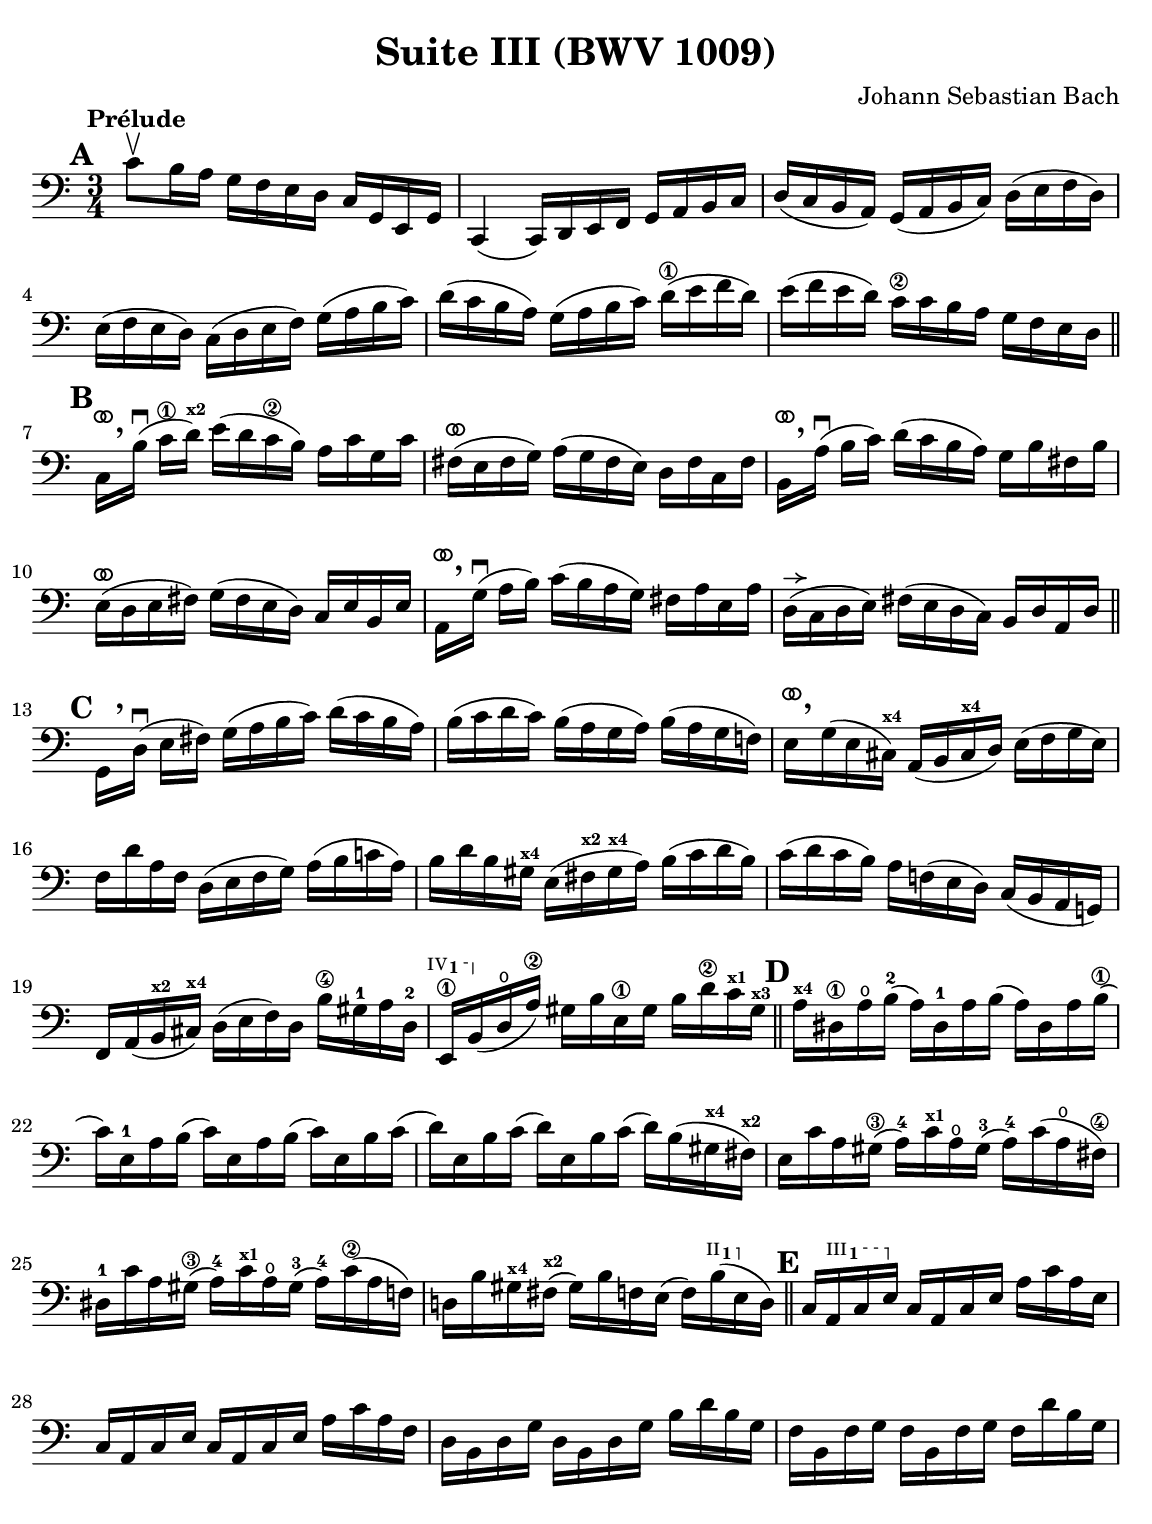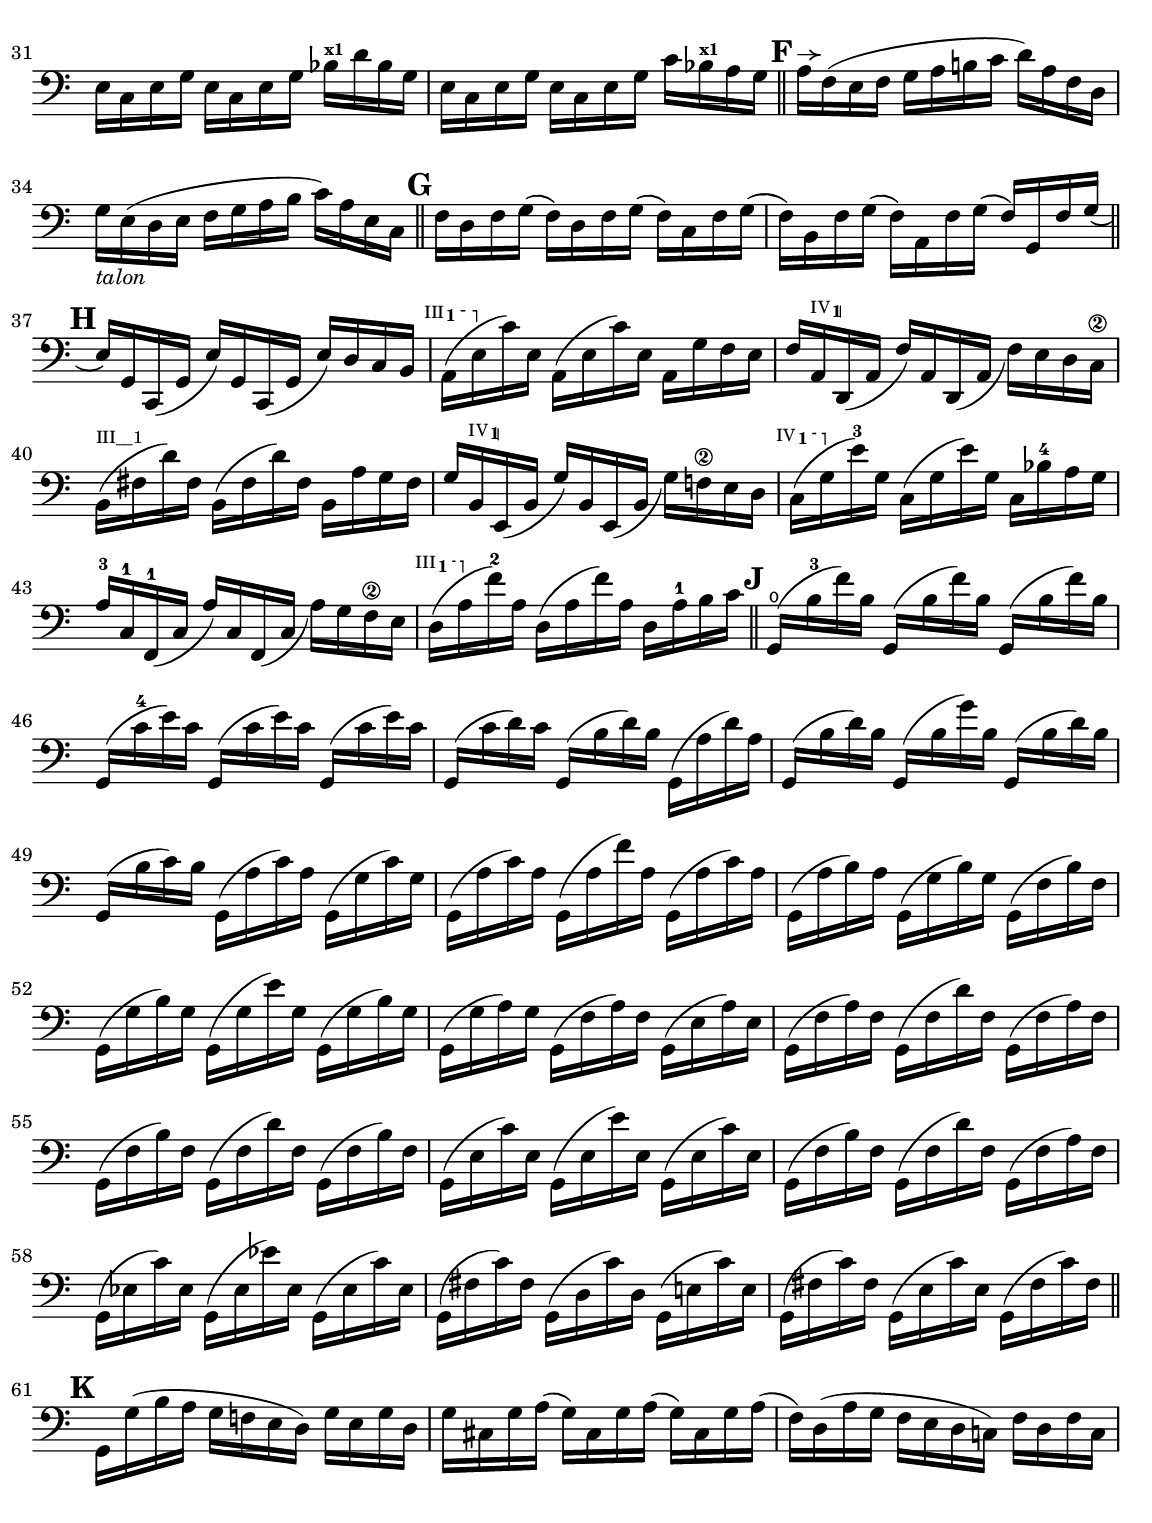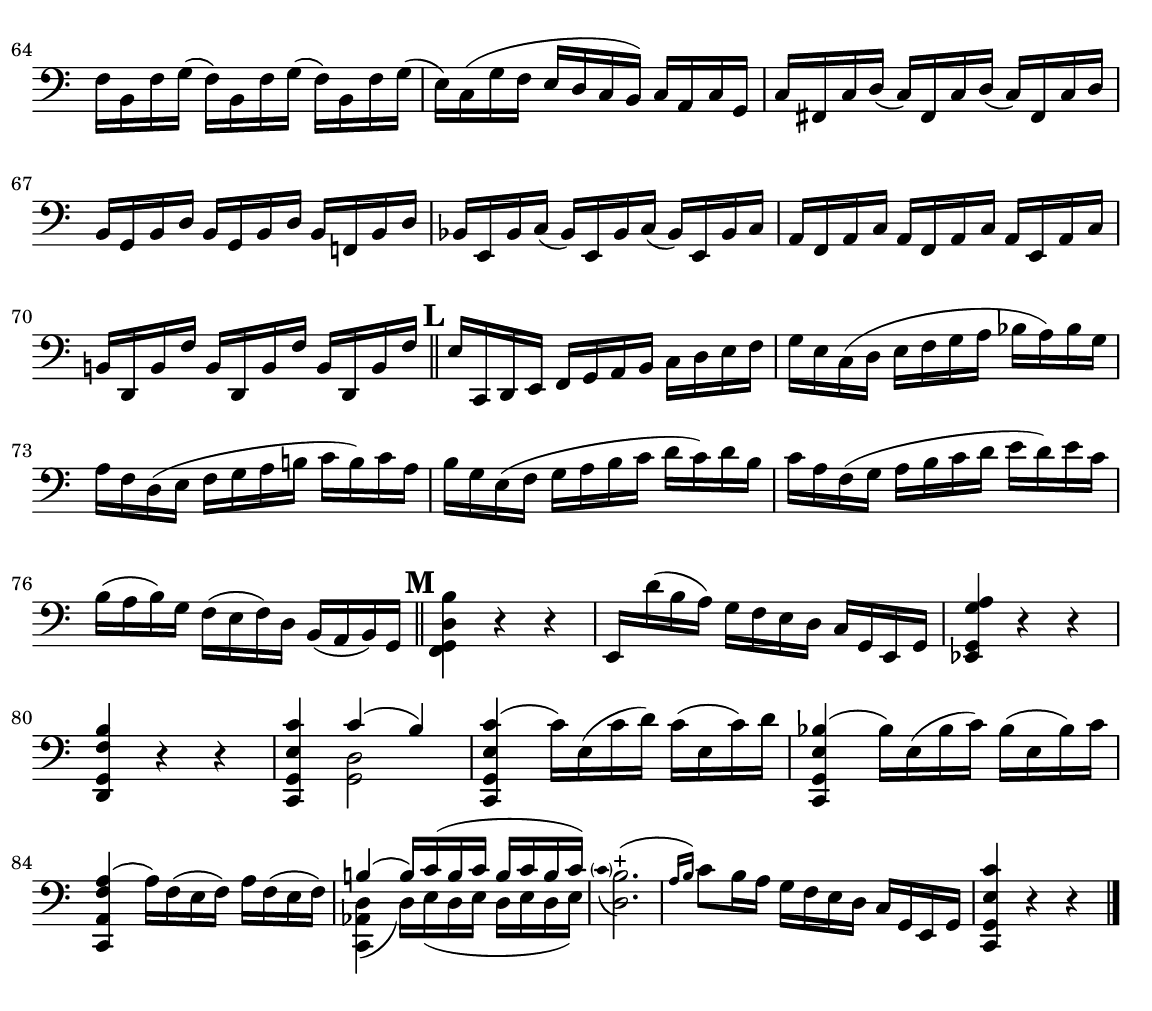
#(set-global-staff-size 21)

\version "2.18.2"

\header {
  title = "Suite III (BWV 1009)"
  composer = "Johann Sebastian Bach"
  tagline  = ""
}

\language "italiano"

% iPad Pro 12.9

\paper {
  paper-width  = 195\mm
  paper-height = 260\mm
  indent = #0
  page-count = #3
  line-width = #184
  print-page-number = ##f
  ragged-last-bottom = ##t
  ragged-bottom = ##f
%  ragged-last = ##t
}

% \phrasingSlurDashed
% \SlurDashed
% \slurSolid

allongerUne = \markup {
  \center-column {
    \combine
    \draw-line #'(-2 . 0)
    \arrow-head #X #RIGHT ##f
  }
}

ringsps = #"
  0.15 setlinewidth
  0.9 0.6 moveto
  0.4 0.6 0.5 0 361 arc
  stroke
  1.0 0.6 0.5 0 361 arc
  stroke
  "

vibrato = \markup {
  \with-dimensions #'(-0.2 . 1.6) #'(0 . 1.2)
  \postscript #ringsps
}

startModernBarre =
#(define-event-function (parser location fretnum partial)
   (number? number?)
    #{
      \tweak bound-details.left.text
        \markup
          \teeny \concat {
          #(format #f "~@r" fretnum)
          \hspace #.2
          \lower #.3 \small \bold \fontsize #-2 #(number->string partial)
          \hspace #.5
        }
      \tweak font-size -1
      \tweak font-shape #'upright
      \tweak style #'dashed-line
      \tweak dash-fraction #0.3
      \tweak dash-period #1
      \tweak bound-details.left.stencil-align-dir-y #0.35
      \tweak bound-details.left.padding 2.5 % was 0.25
      \tweak bound-details.left.attach-dir -1
      \tweak bound-details.left-broken.text ##f
      \tweak bound-details.left-broken.attach-dir -1
      %% adjust the numeric values to fit your needs:
      \tweak bound-details.left-broken.padding 0.5 %% was 1.5
      \tweak bound-details.right-broken.padding 0
      \tweak bound-details.right.padding 0.25
      \tweak bound-details.right.attach-dir 2
      \tweak bound-details.right-broken.text ##f
      \tweak bound-details.right.text
        \markup
          \with-dimensions #'(0 . 0) #'(-.3 . 0) %% was (0 . -1)
          \draw-line #'(0 . -1)
      \startTextSpan
   #})

stopBarre = \stopTextSpan

% Analysis brackets under the staff

\layout {
  \context {
    \Voice
    \consists "Horizontal_bracket_engraver"
  }
}

\score {
  \new Staff {
    \override Hairpin.to-barline = ##f
    \override Beam.auto-knee-gap = #2
    \override ParenthesesItem.padding = #0.1
    \override ParenthesesItem.font-size = #-1
    \override BreathingSign.text = \markup {
      \translate #'(-1.75 . 1.6)
      \musicglyph #"scripts.rcomma"
    }

    \tempo "Prélude"
    \time 3/4
    \key do \major
    \clef "bass"
    
      \mark \default
      do'8\upbow si16 la16 sol16 fa16 mi16 re16 do16 sol,16 mi,16 sol,16
    | do,4( do,16) re,16 mi,16 fa,16 sol,16 la,16 si,16 do16
    | re16( do16 si,16 la,16) sol,16( la,16 si,16 do16) re16( mi16 fa16 re16)
    | mi16( fa16 mi16 re16) do16( re16 mi16 fa16) sol16( la16 si16 do'16)
    | re'16( do'16 si16 la16) sol16( la16 si16 do'16) re'16(\1 mi'16 fa'16 re'16)
    | mi'16( fa'16 mi'16 re'16) do'16\2 do'16 si16 la16 sol16 fa16 mi16 re16
    \bar "||" \mark \default
      do16[^\vibrato \breathe si16]\downbow( do'16\1 re'16)^\markup{\teeny\bold x2} 
      mi'16( re'16 do'16\2 si16) la16 do'16 sol16 do'16
    | fad16(^\vibrato mi16 fad16 sol16) la16( sol16 fad16 mi16) re16 fad16 do16 fad16
    | si,16[^\vibrato \breathe la16](\downbow si16 do'16) re'16( do'16 si16 la16) sol16 si16 fad16 si16
    | mi16(^\vibrato re16 mi16 fad16) sol16( fad16 mi16 re16) do16 mi16 si,16 mi16
    | la,16[^\vibrato \breathe sol16](\downbow la16 si16) do'16( si16 la16 sol16) fad16 la16 mi16 la16
    | re16(^\allongerUne do16 re16 mi16) fad16( mi16 re16 do16) si,16 re16 la,16 re16
    \bar "||" \mark \default
      sol,16_[ \breathe re16]\downbow( mi16 fad16) sol16( la16 si16 do'16) re'16( do'16 si16 la16)
    | si16( do'16 re'16 do'16) si16( la16 sol16 la16) si16( la16 sol16 fa!16)
    | mi16[^\vibrato \breathe sol16( mi16 dod16)]^\markup{\teeny\bold x4} 
      la,16( si,16 dod16^\markup{\teeny\bold x4} re16) mi16( fa16 sol16 mi16)
    | fa16 re'16 la16 fa16 re16( mi16 fa16 sol16) la16( si16 do'!16 la16)
    | si16 re'16 si16 sold16^\markup{\bold\teeny x4} mi16( fad16^\markup{\bold\teeny x2} 
      sold16^\markup{\bold\teeny x4} la16) si16( do'16 re'16 si16)
    | do'16( re'16 do'16 si16) la16 fa!16( mi16 re16) do16( si,16 la,16 sol,!16)
    | fa,16 la,16( si,16^\markup{\teeny\bold x2} dod16)^\markup{\teeny\bold x4} 
      re16( mi16 fa16) re16 si16\4 sold16-1 la16 re16-2
    \startModernBarre #4 #1 mi,16\1 si,16( \stopBarre re16\open la16)\2 
    sold16 si16 mi16\1 sold16 si16 re'16\2 do'16^\markup{\teeny\bold x1} 
    sold16^\markup{\teeny\bold x3}
    \bar "||" \mark \default
      la16^\markup{\teeny\bold x4} red16\1 la16\open si16(-2 la16) red16-1 la16 si16( 
      la16) red16 la16 si16(\1
    | do'16) mi16-1 la16 si16( do'16) mi16 la16 si16( do'16) mi16 si16 do'16(
    | re'16) mi16 si16 do'16( re'16) mi16 si16 do'16( re'16) si16( 
      sold16^\markup{\teeny\bold x4} fad16)^\markup{\teeny\bold x2}
    | mi16 do'16 la16 sold16(\3 la16)-4 do'16^\markup{\teeny\bold x1} 
      la16\open sold16(-3 la16)-4 do'16( la16\open fad16)\4
    | red16-1 do'16 la16 sold16(\3 la16)-4 do'16^\markup{\teeny\bold x1} 
      la16\open sold16(-3 la16)-4 do'16(\2 la16 fa!16)
    | re!16 si16 sold16^\markup{\teeny\bold x4} fad16(^\markup{\teeny\bold x2} 
      sold16) si16 fa!16 mi16( fa16) 
      \startModernBarre #2 #1 si16( mi16 \stopBarre re16)
    \bar "||" \mark \default
      do16 \startModernBarre #3 #1 la,16 
      do16 mi16 \stopBarre do16 la,16 do16 mi16 la16 do'16 la16 mi16
    | do16 la,16 do16 mi16 do16 la,16 do16 mi16 la16 do'16 la16 fa16
    | re16 si,16 re16 sol16 re16 si,16 re16 sol16 si16 re'16 si16 sol16
    | fa16 si,16 fa16 sol16 fa16 si,16 fa16 sol16 fa16 re'16 si16 sol16
    | mi16 do16 mi16 sol16 mi16 do16 mi16 sol16 sib16^\markup{\bold\teeny x1}
      re'16 sib16 sol16
    | mi16 do16 mi16 sol16 mi16 do16 mi16 sol16 do'16 sib16^\markup{\bold\teeny x1} la16 sol16
    \bar "||" \mark \default
      la16^\allongerUne fa16( mi16 fa16 sol16 la16 si!16 do'16 re'16) la16 fa16 re16
    | sol16_\markup{\small\italic talon} mi16( re16 mi16 fa16 sol16 la16 si16 do'16) la16 mi16 do16
    \bar "||" \mark \default
      fa16 re16 fa16 sol16( fa16) re16 fa16 sol16( fa16) do16 fa16 sol16(
    | fa16) si,16 fa16 sol16( fa16) la,16 fa16 sol16( fa16) sol,16 fa16 sol16(
    \bar "||" \mark \default
      mi16) sol,16 do,16( sol,16 mi16) sol,16 do,16( sol,16 mi16) re16 do16 si,16
      \startModernBarre #3 #1 la,16( mi16 \stopBarre 
      do'16) mi16 la,16( mi16 do'16) mi16 la,16 sol16 fa16 mi16
    | fa16 \startModernBarre #4 #1 la,16 re,16( \stopBarre 
      la,16 fa16) la,16 re,16_( la,16 fa16) mi16 re16 do16\2
    | si,16(^\markup{\teeny III__1} fad16 
      re'16) fad16 si,16( fad16 re'16) fad16 si,16 la16 sol16 fad16
    | sol16 \startModernBarre #4 #1 si,16 mi,16( \stopBarre 
      si,16 sol16) si,16 mi,16_( si,16 sol16) fa!16\2 mi16 re16
      \startModernBarre #4 #1 do16( sol16 \stopBarre mi'16)-3 sol16 
      do16( sol16 mi'16) sol16 do16 sib16-4 la16 sol16
    | la16-3 do16-1 fa,16(-1 do16 la16) do16 fa,16_( do16 la16) sol16 fa16\2 mi16
      \startModernBarre #3 #1 re16( la16 \stopBarre fa'16)-2 la16 re16( la16 fa'16) la16 re16 la16-1 si16 do'16
    \bar "||" \mark \default
      sol,16(\open si16-3 fa'16) si16 sol,16( si16 fa'16) si16 sol,16( si16 fa'16) si16
    | sol,16( do'16-4 mi'16) do'16 sol,16( do'16 mi'16) do'16 sol,16( do'16 mi'16) do'16
    | sol,16( do'16 re'16) do'16 sol,16( si16 re'16) si16 sol,16( la16 re'16) la16
    | sol,16( si16 re'16) si16 sol,16( si16 sol'16) si16 sol,16( si16 re'16) si16 
    | sol,16( si16 do'16) si16  sol,16( la16 do'16) la16 sol,16( sol16 do'16) sol16
    | sol,16( la16 do'16) la16 sol,16( la16 fa'16) la16 sol,16( la16 do'16) la16
    | sol,16( la16 si16) la16 sol,16( sol16 si16) sol16 sol,16( fa16 si16) fa16
    | sol,16( sol16 si16) sol16 sol,16( sol16 mi'16) sol16 sol,16( sol16 si16) sol16
    | sol,16( sol16 la16) sol16 sol,16( fa16 la16) fa16 sol,16( mi16 la16) mi16
    | sol,16( fa16 la16) fa16 sol,16( fa16 re'16) fa16 sol,16( fa16 la16) fa16
    | sol,16( fa16 si16) fa16 sol,16( fa16 re'16) fa16 sol,16( fa16 si16) fa16
    | sol,16( mi16 do'16) mi16 sol,16( mi16 mi'16) mi16 sol,16( mi16 do'16) mi16
    | sol,16( fa16 si16) fa16 sol,16( fa16 re'16) fa16 sol,16( fa16 la16) fa16
    | sol,16( mib16 do'16) mib16 sol,16( mib16 mib'16) mib16 sol,16( mib16 do'16) mib16
    | sol,16( fad16 do'16) fad16 sol,16( re16 do'16) re16 sol,16( mi!16 do'16) mi16
    | sol,16( fad16 do'16) fad16  sol,16( mi16 do'16) mi16 sol,16( fad16 do'16) fad16 
    \bar "||" \mark \default
      sol,16 sol16( si16 la16 sol16 fa!16 mi16 re16) sol16 mi16 sol16 re16
    | sol16 dod16 sol16 la16( sol16) dod16 sol16 la16( sol16) dod16 sol16 la16(
    | fa16) re16( la16 sol16 fa16 mi16 re16 do!16) fa16 re16 fa16 do16 
    | fa16 si,16 fa16 sol16( fa16) si,16 fa16 sol16( fa16) si,16 fa16 sol16(
    | mi16) do16( sol16 fa16 mi16 re16 do16 si,16) do16 la,16 do16 sol,16
    | do16 fad,16 do16 re16( do16) fad,16  do16 re16( do16) fad,16 do16 re16
    | si,16 sol,16 si,16 re16 si,16 sol,16 si,16 re16 si,16 fa,!16 si,16 re16
    | sib,16 mi,16 sib,16 do16( sib,16) mi,16 sib,16 do16( sib,16) mi,16 sib,16 do16
    | la,16 fa,16 la,16 do16 la,16 fa,16 la,16 do16 la,16 mi,16 la,16 do16
    | si,!16 re,16 si,16 fa16 si,16 re,16 si,16 fa16 si,16 re,16 si,16 fa16
    \bar "||" \mark \default
      mi16 do,16 re,16 mi,16 fa,16 sol,16 la,16 si,16 do16 re16 mi16 fa16
    | sol16 mi16 do16( re16 mi16 fa16 sol16 la16 sib16 la16) sib16 sol16
    | la16 fa16 re16( mi16 fa16 sol16 la16 si!16 do'16 si16) do'16 la16
    | si16 sol16 mi16( fa16 sol16 la16 si16 do'16 re'16 do'16) re'16 si16
    | do'16 la16 fa16( sol16 la16 si16 do'16 re'16 mi'16 re'16) mi'16 do'16
    | si16( la16 si16) sol16 fa16( mi16 fa16) re16 si,16( la,16 si,16) sol,16
    \bar "||" \mark \default
      <<si4 re4 sol,4 fa,4>> r4 r4
    | mi,16 re'16( si16 la16) sol16 fa16 mi16 re16 do16 sol,16 mi,16 sol,16
    | <<la4 sol4 sol,4 mib,4>> r4 r4
    | <<si4 fa4 sol,4 re,4>> r4 r4
    | <<do'4 mi4 sol,4 do,4>> <<{do'4( si4)}\\{<<re2 sol,2>>}>>
    | <<do'4( mi4 sol,4 do,4>> do'16) mi16( do'16 re'16) do'16( mi16 do'16) re'16
    | <<sib4( mi4 sol,4 do,4>> sib16) mi16( sib16 do'16) sib16( mi16 sib16) do'16
    | <<la4( fa4 la,4 do,4>> la16) fa16( mi16 fa16) la16 fa16( mi16 fa16)
    | <<{si!4( si16) do'16( si16 do'16 si16 do'16 si16 do'16)}\\
        {<<re4( lab,4 do,4>> re16) mi16( re16 mi16 re16 mi16 re16 mi16)}>> 
    | <<\appoggiatura {\hide Stem \parenthesize do'4 \undo \hide Stem} si2.-+( re2.>>
      \grace{la16 si16)}
    | do'8 si16 la16 sol16 fa16 mi16 re16 do16 sol,16 mi,16 sol,16     
    | <<do'4 mi4 sol,4 do,4>> r4 r4
     \bar "|."
  }
}
